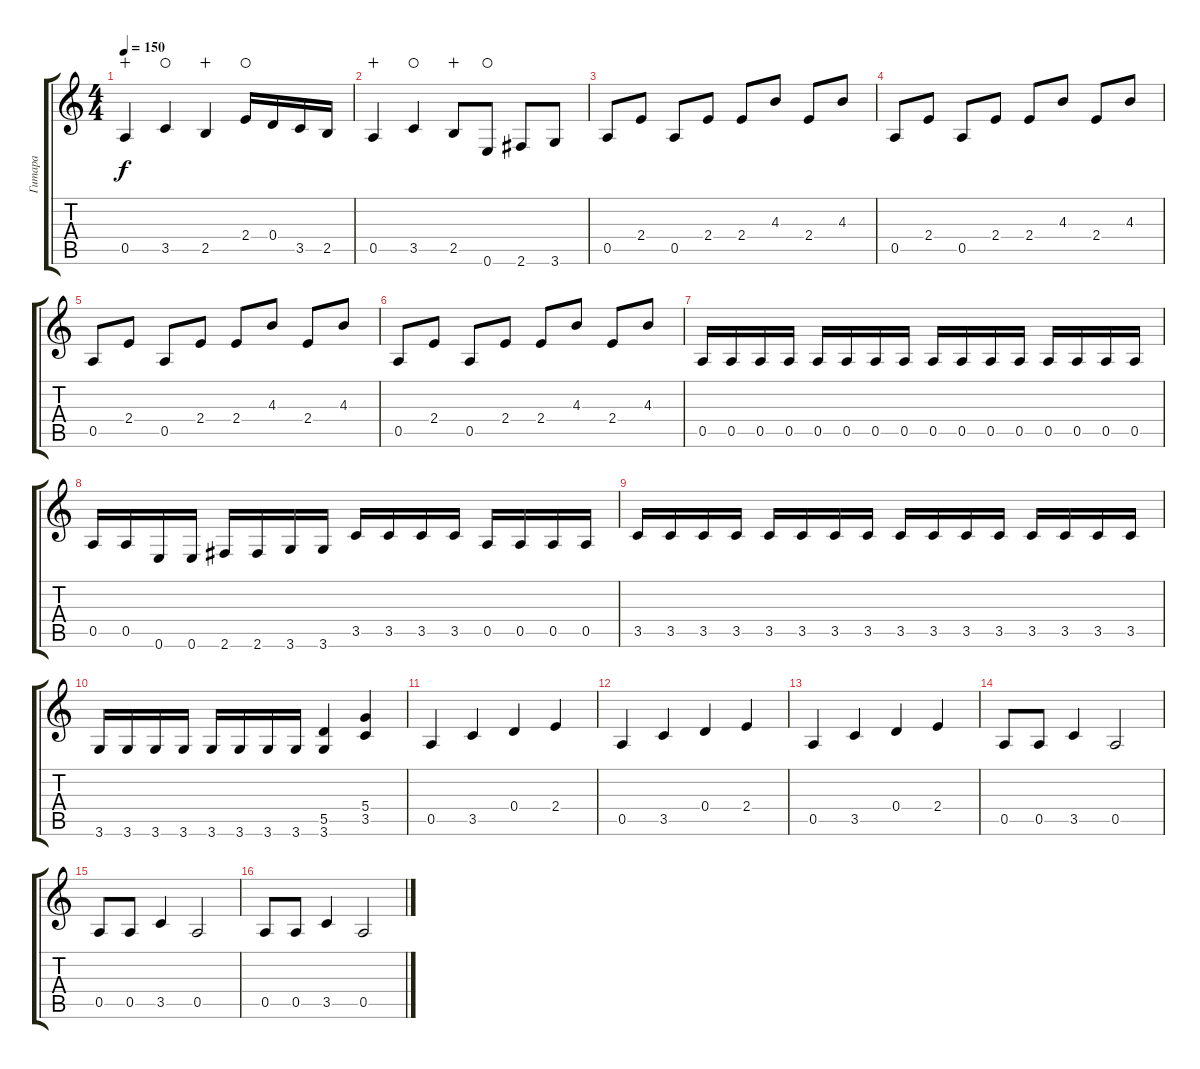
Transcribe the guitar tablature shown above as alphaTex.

\track ("Гитара" "Гитара") {instrument distortionguitar}
\staff {score tabs}
\tuning (E4 B3 G3 D3 A2 E2) {hide}
\ts (4 4)
\tempo 150
\clef g2
\ks c
0.5.4{dy f wahc} 3.5.4{waho} 2.5.4{wahc} 2.4.16{waho} 0.4.16 3.5.16 2.5.16 |
0.5.4{wahc} 3.5.4{waho} 2.5.8{wahc} 0.6.8{waho} 2.6.8 3.6.8 |
0.5.8 2.4.8 0.5.8 2.4.8 2.4.8 4.3.8 2.4.8 4.3.8 |
0.5.8 2.4.8 0.5.8 2.4.8 2.4.8 4.3.8 2.4.8 4.3.8 |
0.5.8 2.4.8 0.5.8 2.4.8 2.4.8 4.3.8 2.4.8 4.3.8 |
0.5.8 2.4.8 0.5.8 2.4.8 2.4.8 4.3.8 2.4.8 4.3.8 |
0.5.16 0.5.16 0.5.16 0.5.16 0.5.16 0.5.16 0.5.16 0.5.16 0.5.16 0.5.16 0.5.16 0.5.16 0.5.16 0.5.16 0.5.16 0.5.16 |
0.5.16 0.5.16 0.6.16 0.6.16 2.6.16 2.6.16 3.6.16 3.6.16 3.5.16 3.5.16 3.5.16 3.5.16 0.5.16 0.5.16 0.5.16 0.5.16 |
3.5.16 3.5.16 3.5.16 3.5.16 3.5.16 3.5.16 3.5.16 3.5.16 3.5.16 3.5.16 3.5.16 3.5.16 3.5.16 3.5.16 3.5.16 3.5.16 |
3.6.16 3.6.16 3.6.16 3.6.16 3.6.16 3.6.16 3.6.16 3.6.16 (5.5 3.6).4 (5.4 3.5).4 |
0.5.4 3.5.4 0.4.4 2.4.4 |
0.5.4 3.5.4 0.4.4 2.4.4 |
0.5.4 3.5.4 0.4.4 2.4.4 |
0.5.8 0.5.8 3.5.4 0.5.2 |
0.5.8 0.5.8 3.5.4 0.5.2 |
0.5.8 0.5.8 3.5.4 0.5.2
